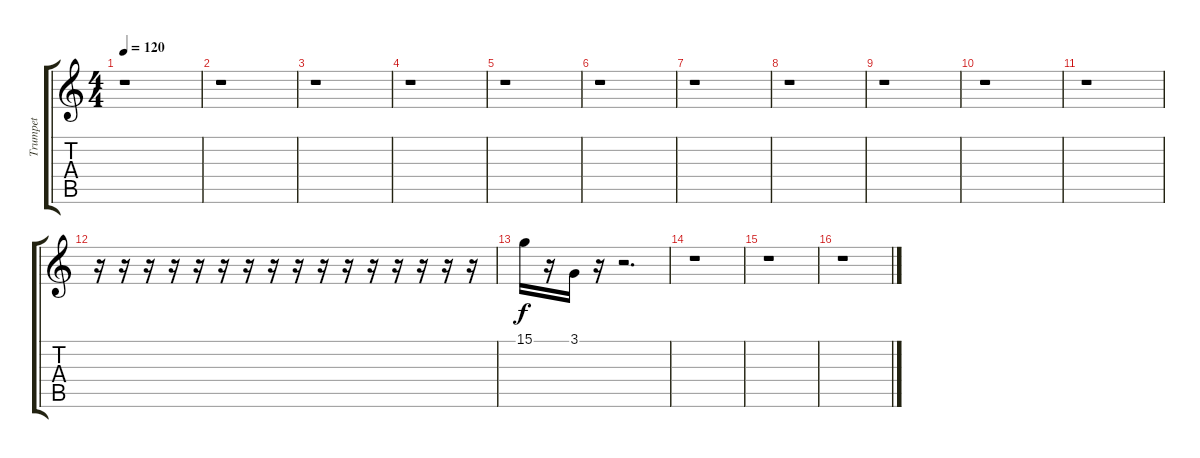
\track ("Trumpet" "Trumpet") {instrument brasssection}
\staff {score tabs}
\tuning (E4 B3 G3 D3 A2 E2) {hide}
\ts (4 4)
\tempo 120
\clef g2
\ks c
r.1{dy f} |
r.1 |
r.1 |
r.1 |
r.1 |
r.1 |
r.1 |
r.1 |
r.1 |
r.1 |
r.1 |
r.16 r.16 r.16 r.16 r.16 r.16 r.16 r.16 r.16 r.16 r.16 r.16 r.16 r.16 r.16 r.16 |
15.1.16{volume 10 instrument brasssection} r.16 3.1.16 r.16 r.2{d} |
r.1 |
r.1 |
r.1
